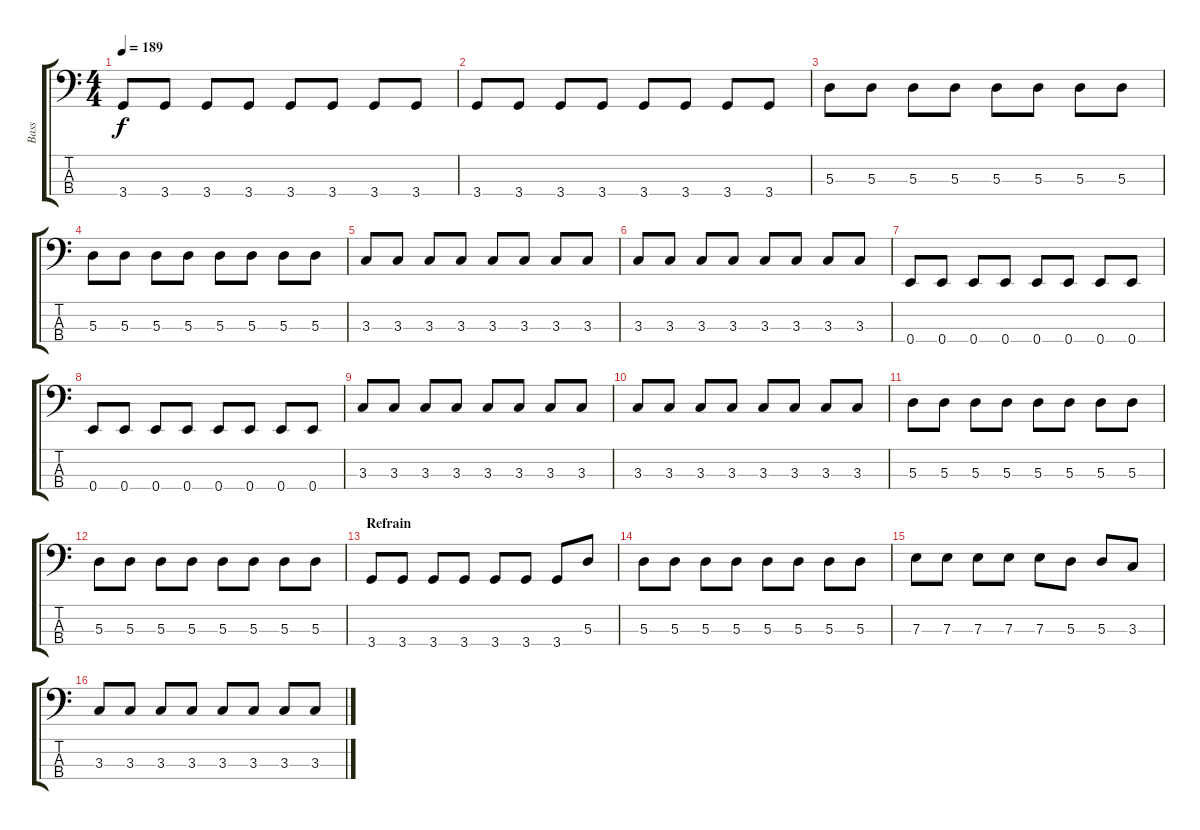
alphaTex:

\track ("Bass" "Bass") {instrument electricbasspick}
\staff {score tabs}
\tuning (G2 D2 A1 E1) {hide}
\ts (4 4)
\tempo 189
\clef f4
\ks c
3.4.8{dy f} 3.4.8 3.4.8 3.4.8 3.4.8 3.4.8 3.4.8 3.4.8 |
3.4.8 3.4.8 3.4.8 3.4.8 3.4.8 3.4.8 3.4.8 3.4.8 |
5.3.8 5.3.8 5.3.8 5.3.8 5.3.8 5.3.8 5.3.8 5.3.8 |
5.3.8 5.3.8 5.3.8 5.3.8 5.3.8 5.3.8 5.3.8 5.3.8 |
3.3.8 3.3.8 3.3.8 3.3.8 3.3.8 3.3.8 3.3.8 3.3.8 |
3.3.8 3.3.8 3.3.8 3.3.8 3.3.8 3.3.8 3.3.8 3.3.8 |
0.4.8 0.4.8 0.4.8 0.4.8 0.4.8 0.4.8 0.4.8 0.4.8 |
0.4.8 0.4.8 0.4.8 0.4.8 0.4.8 0.4.8 0.4.8 0.4.8 |
3.3.8 3.3.8 3.3.8 3.3.8 3.3.8 3.3.8 3.3.8 3.3.8 |
3.3.8 3.3.8 3.3.8 3.3.8 3.3.8 3.3.8 3.3.8 3.3.8 |
5.3.8 5.3.8 5.3.8 5.3.8 5.3.8 5.3.8 5.3.8 5.3.8 |
5.3.8 5.3.8 5.3.8 5.3.8 5.3.8 5.3.8 5.3.8 5.3.8 |
\section ("" "Refrain")
3.4.8 3.4.8 3.4.8 3.4.8 3.4.8 3.4.8 3.4.8 5.3.8 |
5.3.8 5.3.8 5.3.8 5.3.8 5.3.8 5.3.8 5.3.8 5.3.8 |
7.3.8 7.3.8 7.3.8 7.3.8 7.3.8 5.3.8 5.3.8 3.3.8 |
3.3.8 3.3.8 3.3.8 3.3.8 3.3.8 3.3.8 3.3.8 3.3.8
